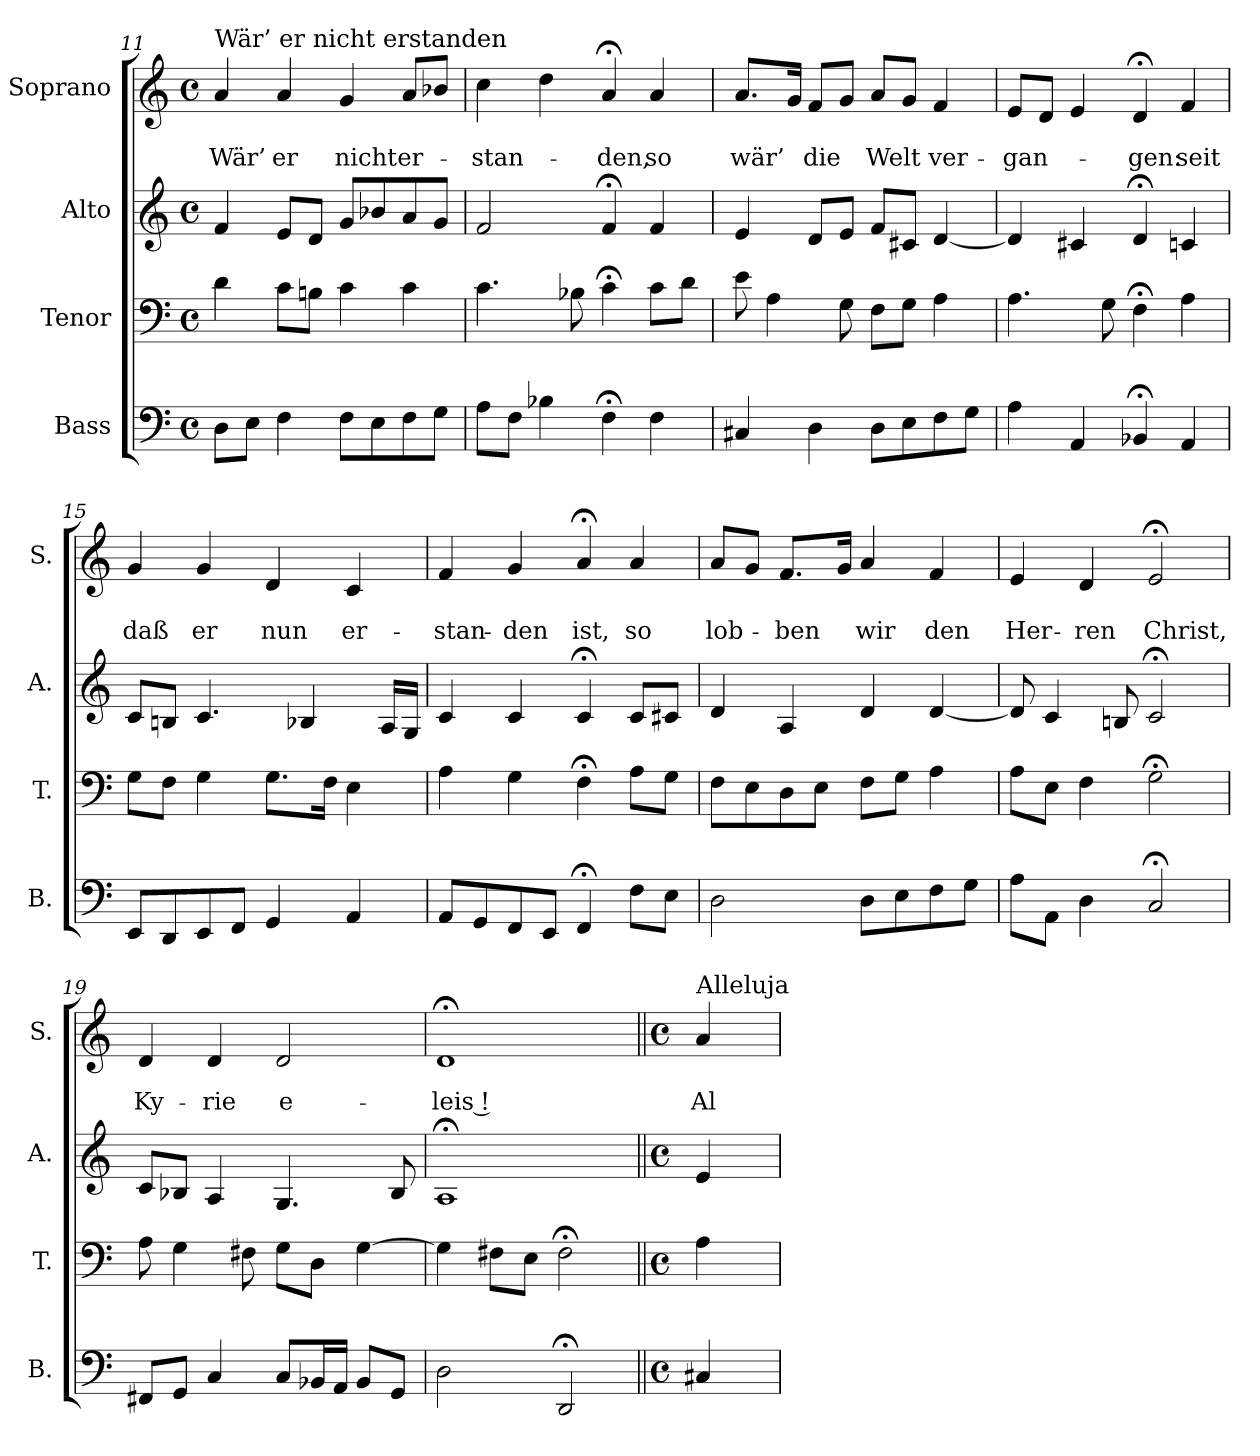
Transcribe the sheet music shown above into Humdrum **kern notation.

**kern	**kern	**kern	**kern	**text	**text
*part4	*part3	*part2	*part1	*part1	*part1
*staff4	*staff3	*staff2	*staff1	*staff1	*staff1
*I"Bass	*I"Tenor	*I"Alto	*I"Soprano	*	*
*I'B.	*I'T.	*I'A.	*I'S.	*	*
*clefF4	*clefF4	*clefG2	*clefG2	*	*
*k[]	*k[]	*k[]	*k[]	*	*
*a:	*a:	*a:	*a:	*	*
*M4/4	*M4/4	*M4/4	*M4/4	*	*
*met(c)	*met(c)	*met(c)	*met(c)	*	*
=11	=11	=11	=11	=11	=11
!	!	!	!LO:TX:a:t=Wär’ er nicht erstanden	!	!
8D\L	4d\	4f/	4a/	.	Wär’
8E\J	.	.	.	.	.
4F\	8c\L	8e/L	4a/	.	er
.	8Bn\J	8d/J	.	.	.
8F\L	4c\	8g/L	4g/	.	nicht
8E\	.	8b-X/	.	.	.
8F\	4c\	8a/	8a/L	.	er-
8G\J	.	8g/J	8b-X/J	.	.
=12	=12	=12	=12	=12	=12
8A\L	4.c\	2f/	4cc\	.	-stan-
8F\J	.	.	.	.	.
4B-X\	.	.	4dd\	.	.
.	8B-X\	.	.	.	.
4F;<\	4c;<\	4f;</	4a;</	.	-den,
4F\	8c\L	4f/	4a/	.	so
.	8d\J	.	.	.	.
=13	=13	=13	=13	=13	=13
4C#X/	8e\	4e/	8.a/L	.	wär’
.	4A\	.	.	.	.
.	.	.	16g/Jk	.	.
4D\	.	8d/L	8f/L	.	die
.	8G\	8e/J	8g/J	.	.
8D\L	8F\L	8f/L	8a/L	.	Welt
8E\	8G\J	8c#X/J	8g/J	.	.
8F\	4A\	[4d/	4f/	.	ver-
8G\J	.	.	.	.	.
!!LO:LB:g=z
=14	=14	=14	=14	=14	=14
4A\	4.A\	4d/]	8e/L	.	-gan-
.	.	.	8d/J	.	.
4AA/	.	4c#X/	4e/	.	.
.	8G\	.	.	.	.
4BB-X;</	4F;<\	4d;</	4d;</	.	-gen:
4AA/	4A\	4cn/	4f/	.	seit
=15	=15	=15	=15	=15	=15
8EE/L	8G\L	8c/L	4g/	.	daß
8DD/	8F\J	8Bn/J	.	.	.
8EE/	4G\	4.c/	4g/	.	er
8FF/J	.	.	.	.	.
4GG/	8.G\L	.	4d/	.	nun
.	.	4B-X/	.	.	.
.	16F\Jk	.	.	.	.
4AA/	4E\	.	4c/	.	er-
.	.	16A/LL	.	.	.
.	.	16G/JJ	.	.	.
=16	=16	=16	=16	=16	=16
8AA/L	4A\	4c/	4f/	.	-stan-
8GG/	.	.	.	.	.
8FF/	4G\	4c/	4g/	.	-den
8EE/J	.	.	.	.	.
4FF;</	4F;<\	4c;</	4a;</	.	ist,
8F\L	8A\L	8c/L	4a/	.	so
8E\J	8G\J	8c#X/J	.	.	.
=17	=17	=17	=17	=17	=17
2D\	8F\L	4d/	8a/L	.	lob-
.	8E\	.	8g/J	.	.
.	8D\	4A/	8.f/L	.	-ben
.	8E\J	.	.	.	.
.	.	.	16g/Jk	.	.
8D\L	8F\L	4d/	4a/	.	wir
8E\	8G\J	.	.	.	.
8F\	4A\	[4d/	4f/	.	den
8G\J	.	.	.	.	.
!!LO:PB:g=z
=18	=18	=18	=18	=18	=18
8A\L	8A\L	8d/]	4e/	.	Her-
8AA\J	8E\J	4c/	.	.	.
4D\	4F\	.	4d/	.	-ren
.	.	8Bn/	.	.	.
2C;</	2G;<\	2c;</	2e;</	.	Christ,
=19	=19	=19	=19	=19	=19
8FF#X/L	8A\	8c/L	4d/	.	Ky-
8GG/J	4G\	8B-X/J	.	.	.
4C/	.	4A/	4d/	.	-rie
.	8F#X\	.	.	.	.
8C/L	8G\L	4.G/	2d/	.	e-
16BB-X/L	8D\J	.	.	.	.
16AA/JJ	.	.	.	.	.
8BB-/L	[4G\	.	.	.	.
8GG/J	.	8B-/	.	.	.
=20	=20	=20	=20	=20	=20
2D\	4G\]	1A;<	1d;<	.	-leis !
.	8F#X\L	.	.	.	.
.	8E\J	.	.	.	.
2DD;</	2F#;<\	.	.	.	.
=21||	=21||	=21||	=21||	=21||	=21||
*M4/4	*M4/4	*M4/4	*M4/4	*	*
*met(c)	*met(c)	*met(c)	*met(c)	*	*
!	!	!	!LO:TX:a:t=Alleluja	!	!
4C#X/	4A\	4e/	4a/	.	Al-
=	=	=	=	=	=
*-	*-	*-	*-	*-	*-
